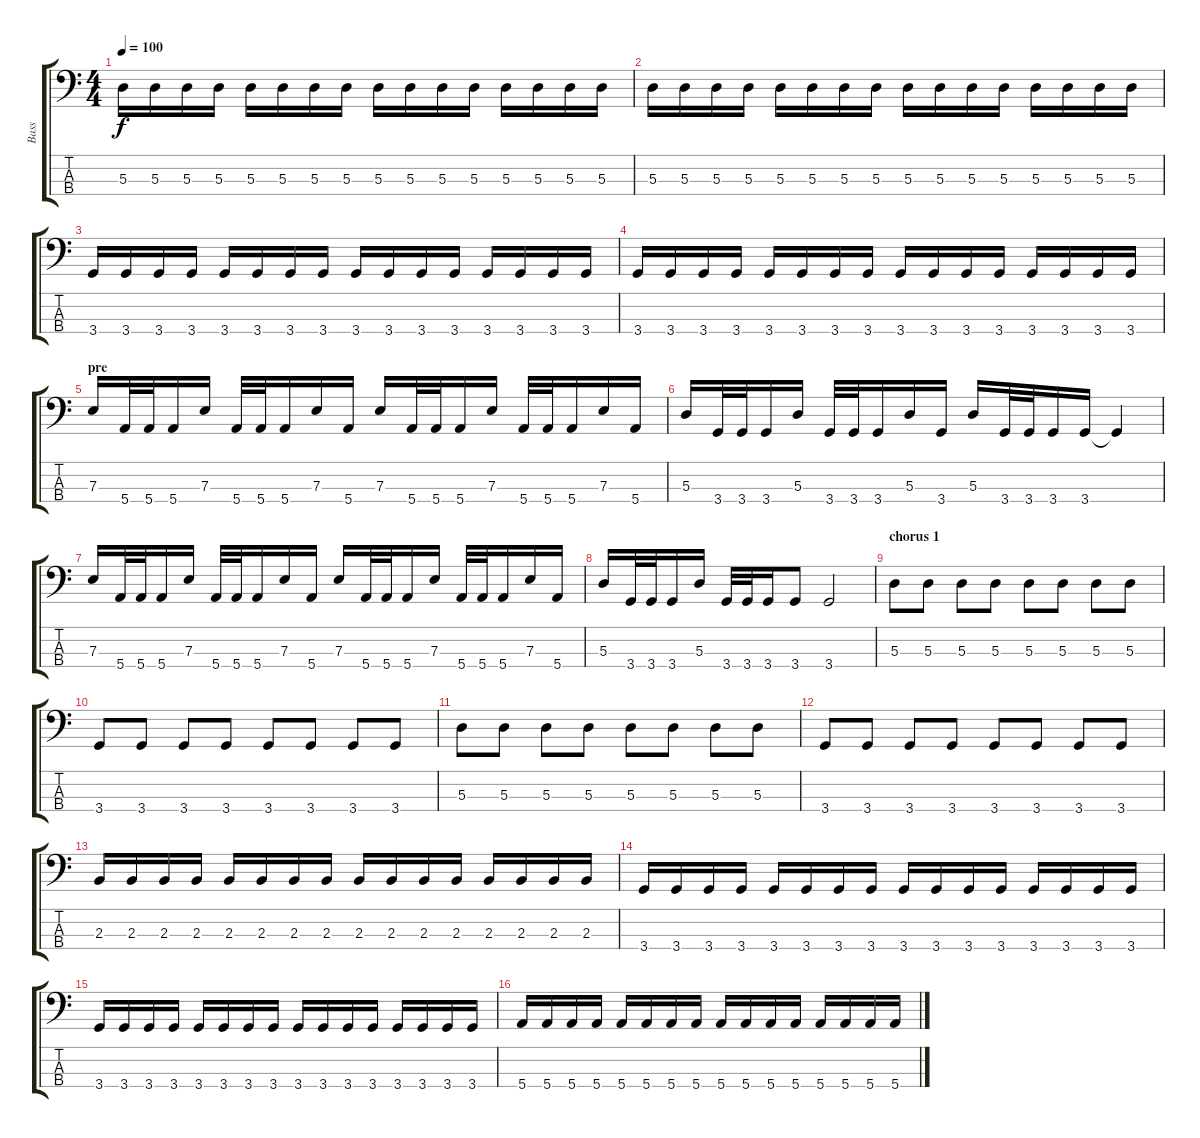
\track ("Bass" "Bass") {instrument electricbasspick}
\staff {score tabs}
\tuning (G2 D2 A1 E1) {hide}
\ts (4 4)
\tempo 100
\clef f4
\ks c
5.3.16{dy f} 5.3.16 5.3.16 5.3.16 5.3.16 5.3.16 5.3.16 5.3.16 5.3.16 5.3.16 5.3.16 5.3.16 5.3.16 5.3.16 5.3.16 5.3.16 |
5.3.16 5.3.16 5.3.16 5.3.16 5.3.16 5.3.16 5.3.16 5.3.16 5.3.16 5.3.16 5.3.16 5.3.16 5.3.16 5.3.16 5.3.16 5.3.16 |
3.4.16 3.4.16 3.4.16 3.4.16 3.4.16 3.4.16 3.4.16 3.4.16 3.4.16 3.4.16 3.4.16 3.4.16 3.4.16 3.4.16 3.4.16 3.4.16 |
3.4.16 3.4.16 3.4.16 3.4.16 3.4.16 3.4.16 3.4.16 3.4.16 3.4.16 3.4.16 3.4.16 3.4.16 3.4.16 3.4.16 3.4.16 3.4.16 |
\section ("" "pre")
7.3.16 5.4.32 5.4.32 5.4.16 7.3.16 5.4.32 5.4.32 5.4.16 7.3.16 5.4.16 7.3.16 5.4.32 5.4.32 5.4.16 7.3.16 5.4.32 5.4.32 5.4.16 7.3.16 5.4.16 |
5.3.16 3.4.32 3.4.32 3.4.16 5.3.16 3.4.32 3.4.32 3.4.16 5.3.16 3.4.16 5.3.16 3.4.32 3.4.32 3.4.16 3.4.16 3.4{t}.4 |
7.3.16 5.4.32 5.4.32 5.4.16 7.3.16 5.4.32 5.4.32 5.4.16 7.3.16 5.4.16 7.3.16 5.4.32 5.4.32 5.4.16 7.3.16 5.4.32 5.4.32 5.4.16 7.3.16 5.4.16 |
5.3.16 3.4.32 3.4.32 3.4.16 5.3.16 3.4.32 3.4.32 3.4.16 3.4.8 3.4.2 |
\section ("" "chorus 1")
5.3.8 5.3.8 5.3.8 5.3.8 5.3.8 5.3.8 5.3.8 5.3.8 |
3.4.8 3.4.8 3.4.8 3.4.8 3.4.8 3.4.8 3.4.8 3.4.8 |
5.3.8 5.3.8 5.3.8 5.3.8 5.3.8 5.3.8 5.3.8 5.3.8 |
3.4.8 3.4.8 3.4.8 3.4.8 3.4.8 3.4.8 3.4.8 3.4.8 |
2.3.16 2.3.16 2.3.16 2.3.16 2.3.16 2.3.16 2.3.16 2.3.16 2.3.16 2.3.16 2.3.16 2.3.16 2.3.16 2.3.16 2.3.16 2.3.16 |
3.4.16 3.4.16 3.4.16 3.4.16 3.4.16 3.4.16 3.4.16 3.4.16 3.4.16 3.4.16 3.4.16 3.4.16 3.4.16 3.4.16 3.4.16 3.4.16 |
3.4.16 3.4.16 3.4.16 3.4.16 3.4.16 3.4.16 3.4.16 3.4.16 3.4.16 3.4.16 3.4.16 3.4.16 3.4.16 3.4.16 3.4.16 3.4.16 |
5.4.16 5.4.16 5.4.16 5.4.16 5.4.16 5.4.16 5.4.16 5.4.16 5.4.16 5.4.16 5.4.16 5.4.16 5.4.16 5.4.16 5.4.16 5.4.16
